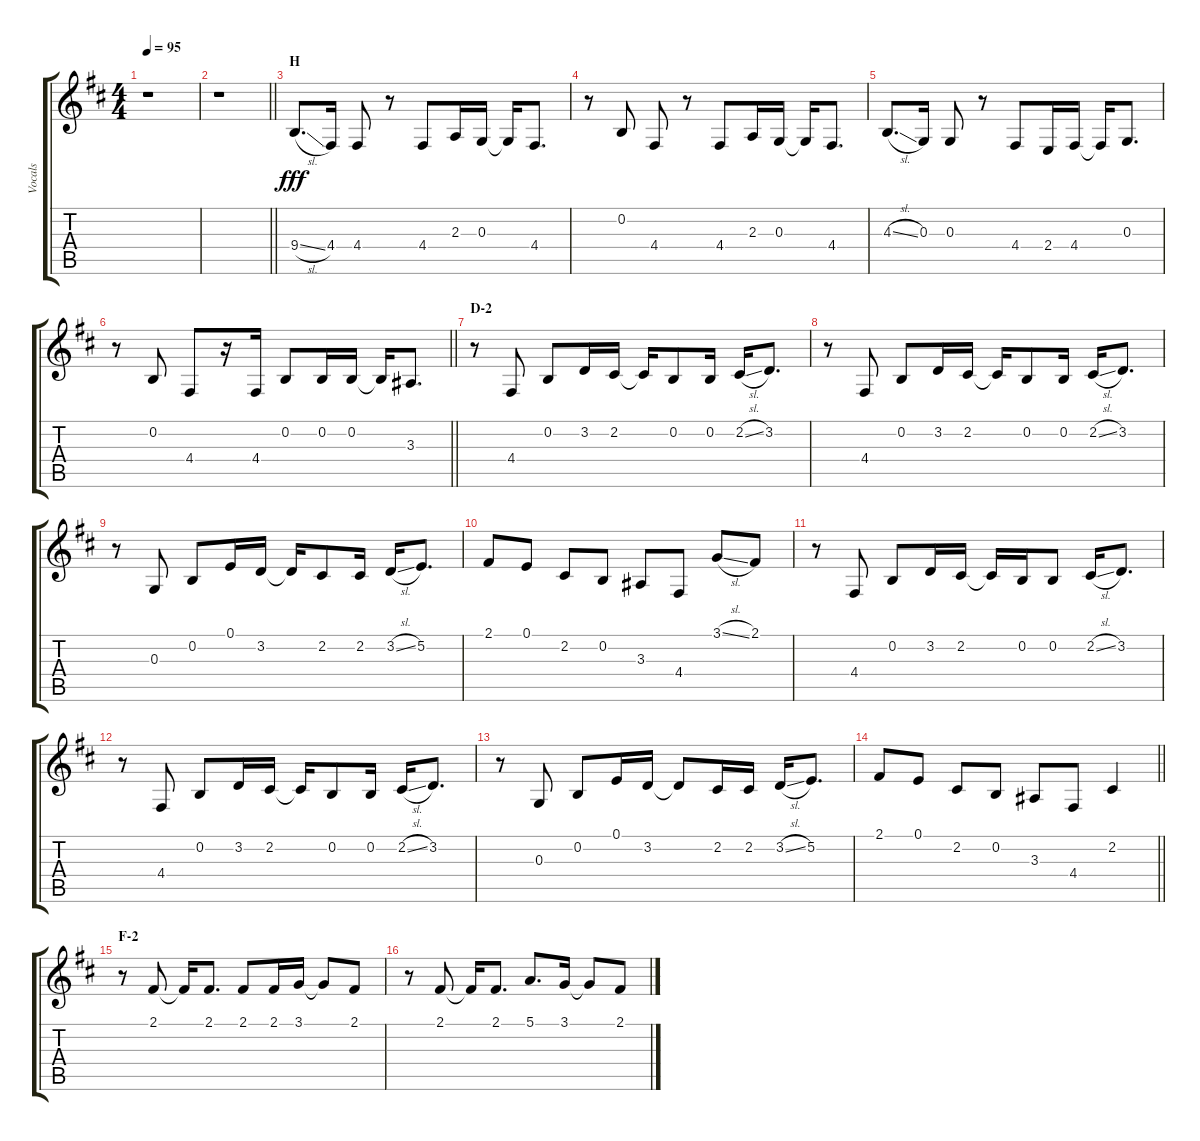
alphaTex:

\track ("Vocals" "Vocals") {instrument voiceoohs}
\staff {score tabs}
\tuning (E4 B3 G3 D3 A2 E2) {hide}
\ts (4 4)
\tempo 95
\clef g2
\ks d
r.1{dy fff} |
\barLineRight lightlight
r.1 |
\section ("" "H")
9.4{sl}.8{d} 4.4.16 4.4.8 r.8 4.4.8 2.3.16 0.3.16 0.3{t}.16 4.4.8{d} |
r.8 0.2.8 4.4.8 r.8 4.4.8 2.3.16 0.3.16 0.3{t}.16 4.4.8{d} |
4.3{sl}.8{d} 0.3.16 0.3.8 r.8 4.4.8 2.4.16 4.4.16 4.4{t}.16 0.3.8{d} |
\barLineRight lightlight
r.8 0.2.8 4.4.8 r.16 4.4.16 0.2.8 0.2.16 0.2.16 0.2{t}.16 3.3.8{d} |
\section ("" "D-2")
r.8 4.4.8 0.2.8 3.2.16 2.2.16 2.2{t}.16 0.2.8 0.2.16 2.2{sl}.16 3.2.8{d} |
r.8 4.4.8 0.2.8 3.2.16 2.2.16 2.2{t}.16 0.2.8 0.2.16 2.2{sl}.16 3.2.8{d} |
r.8 0.3.8 0.2.8 0.1.16 3.2.16 3.2{t}.16 2.2.8 2.2.16 3.2{sl}.16 5.2.8{d} |
2.1.8 0.1.8 2.2.8 0.2.8 3.3.8 4.4.8 3.1{sl}.8 2.1.8 |
r.8 4.4.8 0.2.8 3.2.16 2.2.16 2.2{t}.16 0.2.16 0.2.8 2.2{sl}.16 3.2.8{d} |
r.8 4.4.8 0.2.8 3.2.16 2.2.16 2.2{t}.16 0.2.8 0.2.16 2.2{sl}.16 3.2.8{d} |
r.8 0.3.8 0.2.8 0.1.16 3.2.16 3.2{t}.8 2.2.16 2.2.16 3.2{sl}.16 5.2.8{d} |
\barLineRight lightlight
2.1.8 0.1.8 2.2.8 0.2.8 3.3.8 4.4.8 2.2.4 |
\section ("" "F-2")
r.8 2.1.8 2.1{t}.16 2.1.8{d} 2.1.8 2.1.16 3.1.16 3.1{t}.8 2.1.8 |
r.8 2.1.8 2.1{t}.16 2.1.8{d} 5.1.8{d} 3.1.16 3.1{t}.8 2.1.8
